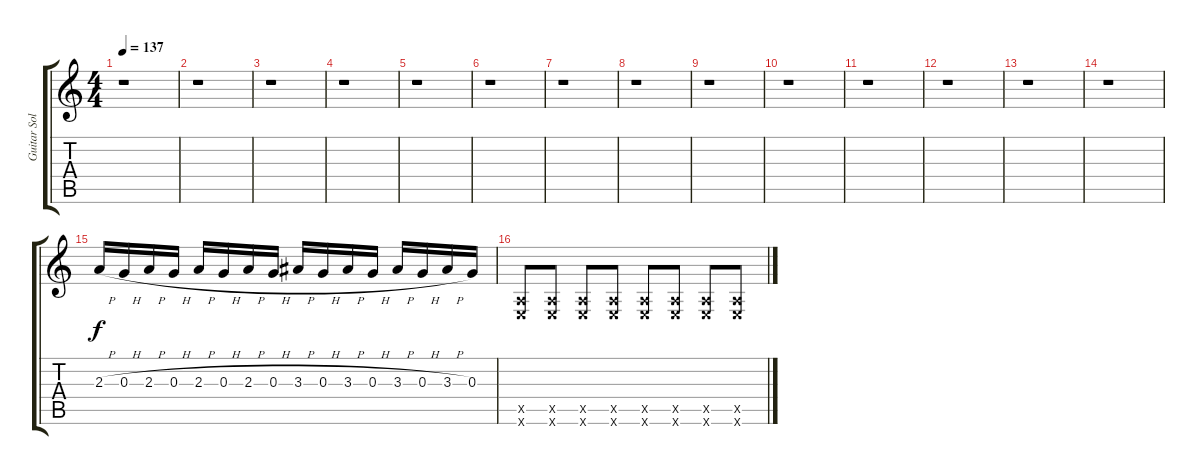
\track ("Guitar Solo 1" "Guitar Sol") {instrument distortionguitar}
\staff {score tabs}
\tuning (E4 B3 G3 D3 A2 E2) {hide}
\ts (4 4)
\tempo 137
\clef g2
\ks c
r.1{dy f} |
r.1 |
r.1 |
r.1 |
r.1 |
r.1 |
r.1 |
r.1 |
r.1 |
r.1 |
r.1 |
r.1 |
r.1 |
r.1 |
2.3{h}.16 0.3{h}.16 2.3{h}.16 0.3{h}.16 2.3{h}.16 0.3{h}.16 2.3{h}.16 0.3{h}.16 3.3{h}.16 0.3{h}.16 3.3{h}.16 0.3{h}.16 3.3{h}.16 0.3{h}.16 3.3{h}.16 0.3.16 |
(0.5{x} 0.6{x}).8 (0.5{x} 0.6{x}).8 (0.5{x} 0.6{x}).8 (0.5{x} 0.6{x}).8 (0.5{x} 0.6{x}).8 (0.5{x} 0.6{x}).8 (0.5{x} 0.6{x}).8 (0.5{x} 0.6{x}).8
